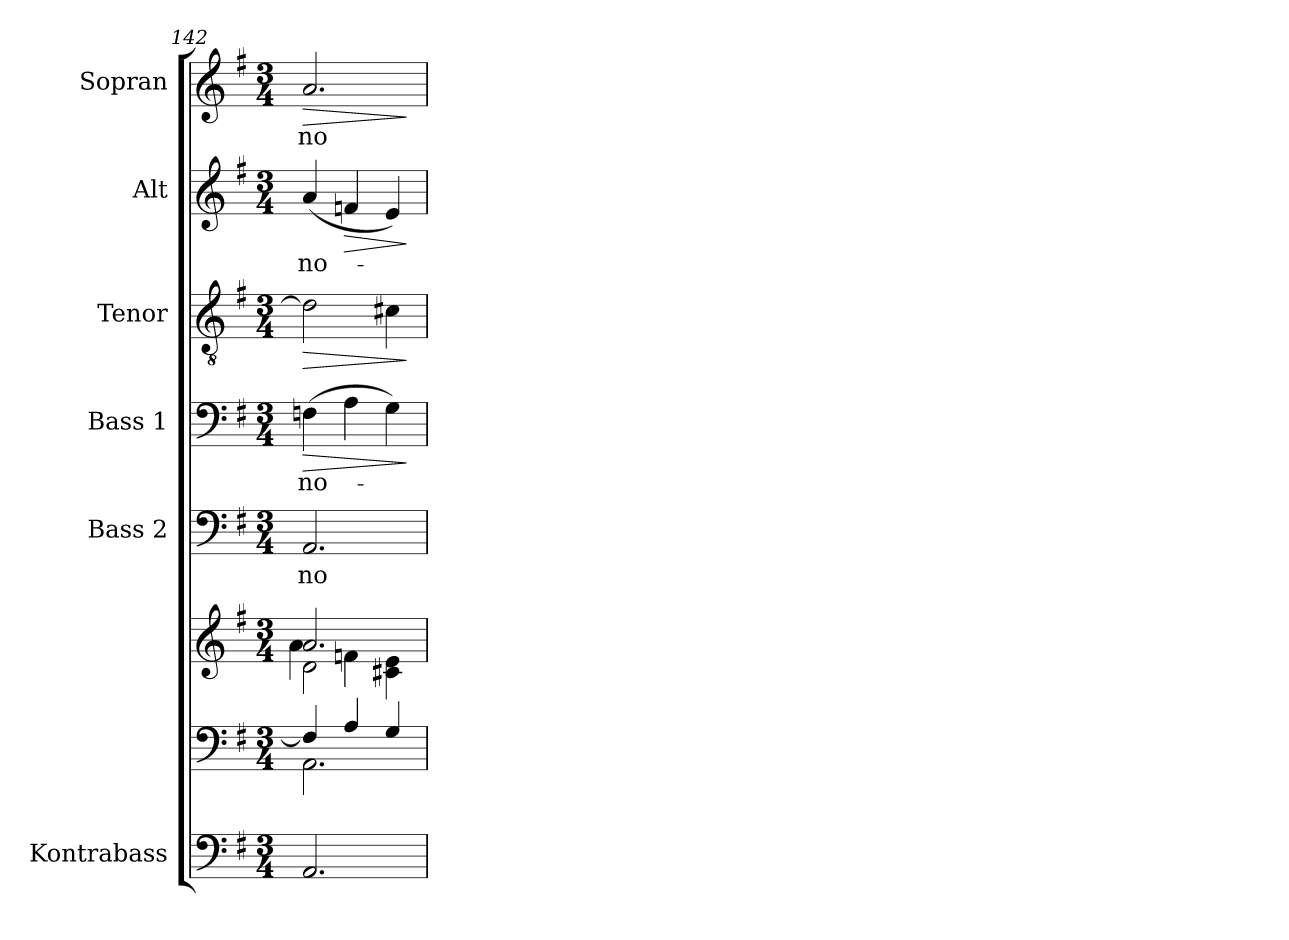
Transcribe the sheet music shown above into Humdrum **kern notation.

**kern	**kern	**kern	**kern	**text	**kern	**text	**dynam	**kern	**dynam	**kern	**text	**dynam	**kern	**text	**dynam
*part7	*part6	*part6	*part5	*part5	*part4	*part4	*part4	*part3	*part3	*part2	*part2	*part2	*part1	*part1	*part1
*staff8	*staff7	*staff6	*staff5	*staff5	*staff4	*staff4	*staff4	*staff3	*staff3	*staff2	*staff2	*staff2	*staff1	*staff1	*staff1
*I"Kontrabass	*	*	*I"Bass 2	*	*I"Bass 1	*	*	*I"Tenor	*	*I"Alt	*	*	*I"Sopran	*	*
*I'Kb.	*	*	*I'B. 2	*	*I'B. 1	*	*	*I'T.	*	*I'A.	*	*	*I'S.	*	*
*clefF4	*clefF4	*clefG2	*clefF4	*	*clefF4	*	*	*clefGv2	*	*clefG2	*	*	*clefG2	*	*
*ITrd7c12	*	*	*	*	*	*	*	*	*	*	*	*	*	*	*
*k[f#]	*k[f#]	*k[f#]	*k[f#]	*	*k[f#]	*	*	*k[f#]	*	*k[f#]	*	*	*k[f#]	*	*
*G:	*G:	*G:	*G:	*	*G:	*	*	*G:	*	*G:	*	*	*G:	*	*
*M3/4	*M3/4	*M3/4	*M3/4	*	*M3/4	*	*	*M3/4	*	*M3/4	*	*	*M3/4	*	*
=142	=142	=142	=142	=142	=142	=142	=142	=142	=142	=142	=142	=142	=142	=142	=142
*	*^	*^	*	*	*	*	*	*	*	*	*	*	*	*	*
*	*	*	*	*^	*	*	*	*	*	*	*	*	*	*	*	*	*
!	!	!	!	!	!	!	!LO:LY:b	!	!LO:LY:b	!LO:HP:b	!	!LO:HP:b	!	!LO:LY:b	!	!	!LO:LY:b	!LO:HP:b
2.AAA/	4F/]	2.AA\	2.a/	4a\	2d\	2.AA/	no-	(>4Fn\	no-	>	2d\]	>	(<4a/	no-	.	2.a/	no-	>
!	!	!	!	!	!	!	!	!	!	!	!	!	!	!	!LO:HP:b	!	!	!
.	4A/	.	.	4fn\	.	.	.	4A\	.	.	.	.	4fn/	.	>	.	.	.
.	4G/	.	.	4c#X\ 4e\	4ryy	.	.	4G\)	.	.	4c#X\	.	4e/)	.	.	.	.	.
*	*v	*v	*	*	*	*	*	*	*	*	*	*	*	*	*	*	*	*
*	*	*v	*v	*v	*	*	*	*	*	*	*	*	*	*	*	*	*
.	.	.	.	.	.	.	]	.	]	.	.	]	.	.	]
=	=	=	=	=	=	=	=	=	=	=	=	=	=	=	=
*-	*-	*-	*-	*-	*-	*-	*-	*-	*-	*-	*-	*-	*-	*-	*-
